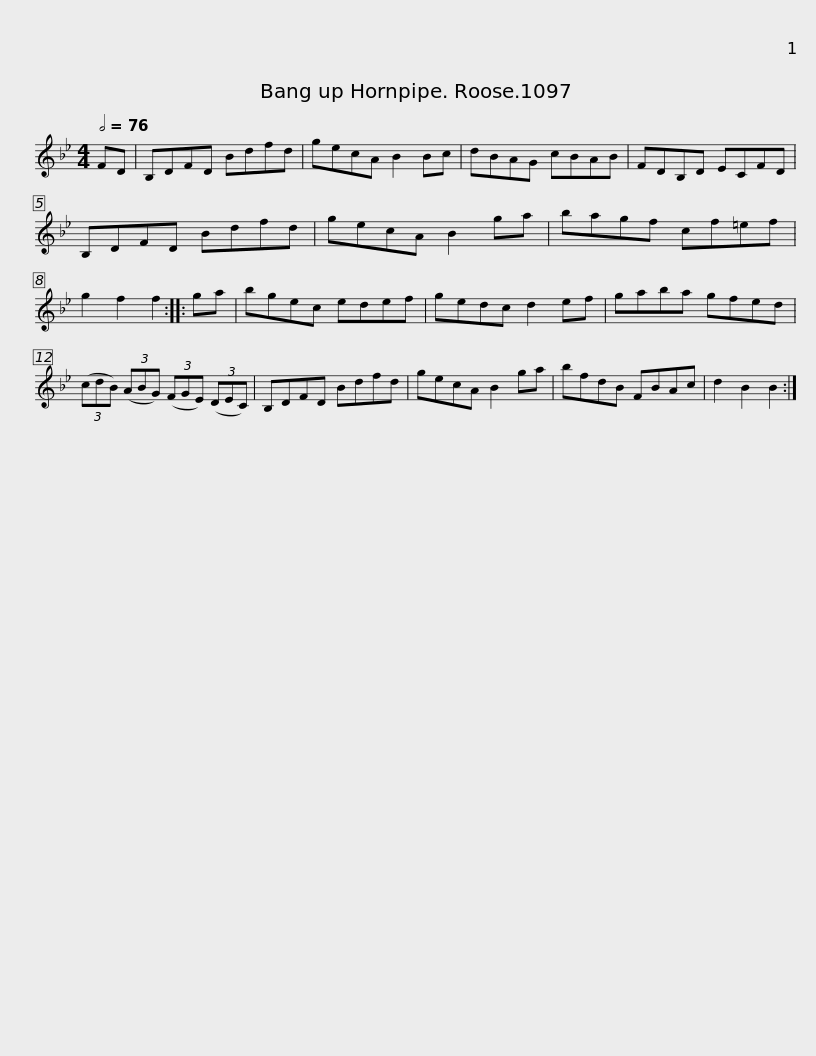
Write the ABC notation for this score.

X:1
L:1/8
Q:1/2=76
M:4/4
I:linebreak $
K:Bb
V:1 treble
V:1
 FD | B,DFD Bdfd | gecA B2 Bc | dBAG cBAB | FDB,D ECFD | %5
 B,DFD Bdfd |$ gecA B2 ga | bagf cf=ef | g2 f2 f2 :: ga | %10
 bgec edef | gedc d2 ef |$ gaba gfed | (3(cdB) (3(ABG) (3(FGE) (3(DEC) | B,DFD Bdfd | %15
 gecA B2 ga | bfdB FBAc |$ d2 B2 B2 :| %18
